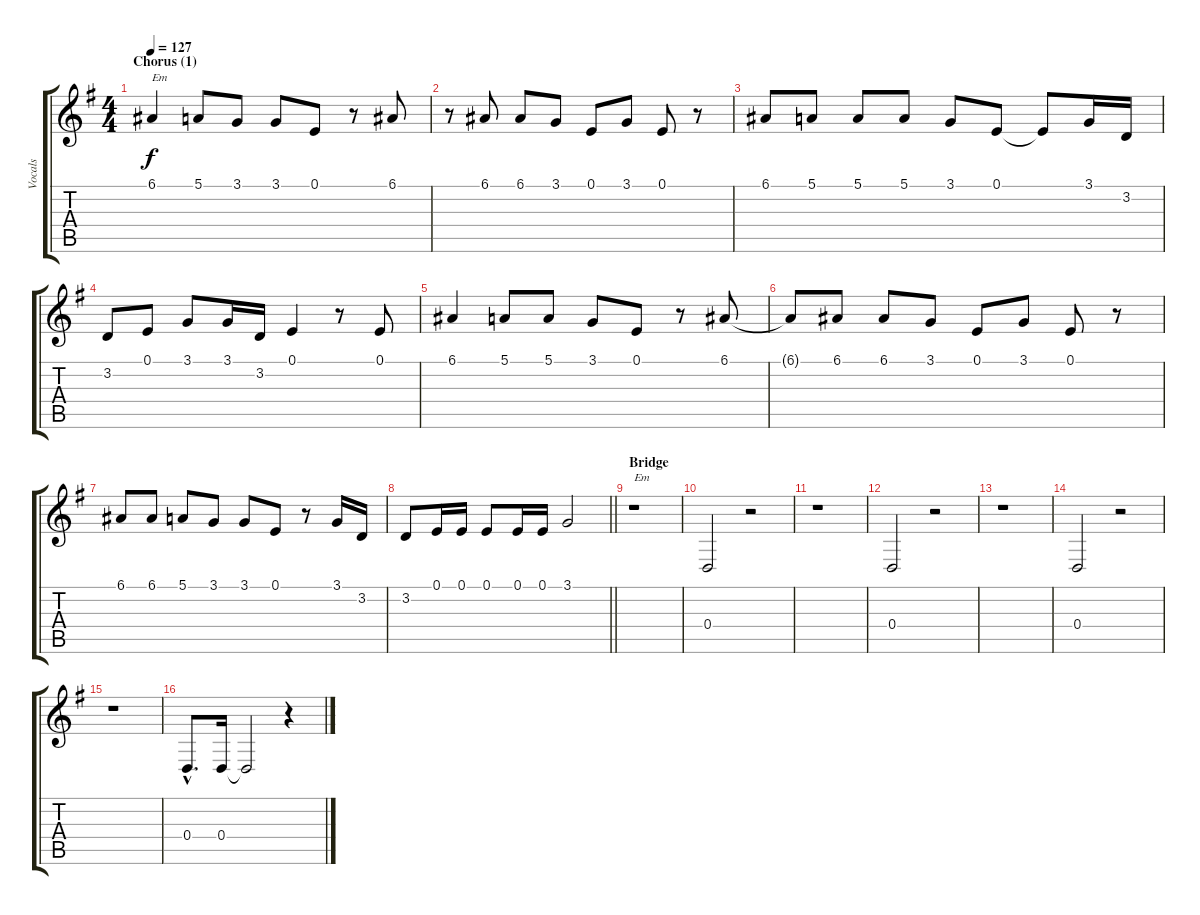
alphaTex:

\track ("Vocals" "Vocals") {instrument sopranosax}
\staff {score tabs}
\tuning (E4 B3 G3 D3 A2 E2) {hide}
\ts (4 4)
\section ("" "Chorus (1)")
\tempo 127
\clef g2
\ks eminor
6.1.4{txt "Em" dy f} 5.1.8 3.1.8 3.1.8 0.1.8 r.8 6.1.8 |
r.8 6.1.8 6.1.8 3.1.8 0.1.8 3.1.8 0.1.8 r.8 |
6.1.8 5.1.8 5.1.8 5.1.8 3.1.8 0.1.8 0.1{t}.8 3.1.16 3.2.16 |
3.2.8 0.1.8 3.1.8 3.1.16 3.2.16 0.1.4 r.8 0.1.8 |
6.1.4 5.1.8 5.1.8 3.1.8 0.1.8 r.8 6.1.8 |
6.1{t}.8 6.1.8 6.1.8 3.1.8 0.1.8 3.1.8 0.1.8 r.8 |
6.1.8 6.1.8 5.1.8 3.1.8 3.1.8 0.1.8 r.8 3.1.16 3.2.16 |
\barLineRight lightlight
3.2.8 0.1.16 0.1.16 0.1.8 0.1.16 0.1.16 3.1.2 |
\section ("" "Bridge")
r.1{txt "Em"} |
0.4.2 r.2 |
r.1 |
0.4.2 r.2 |
r.1 |
0.4.2 r.2 |
r.1 |
0.4{hac}.8{d} 0.4.16 0.4{t}.2 r.4
